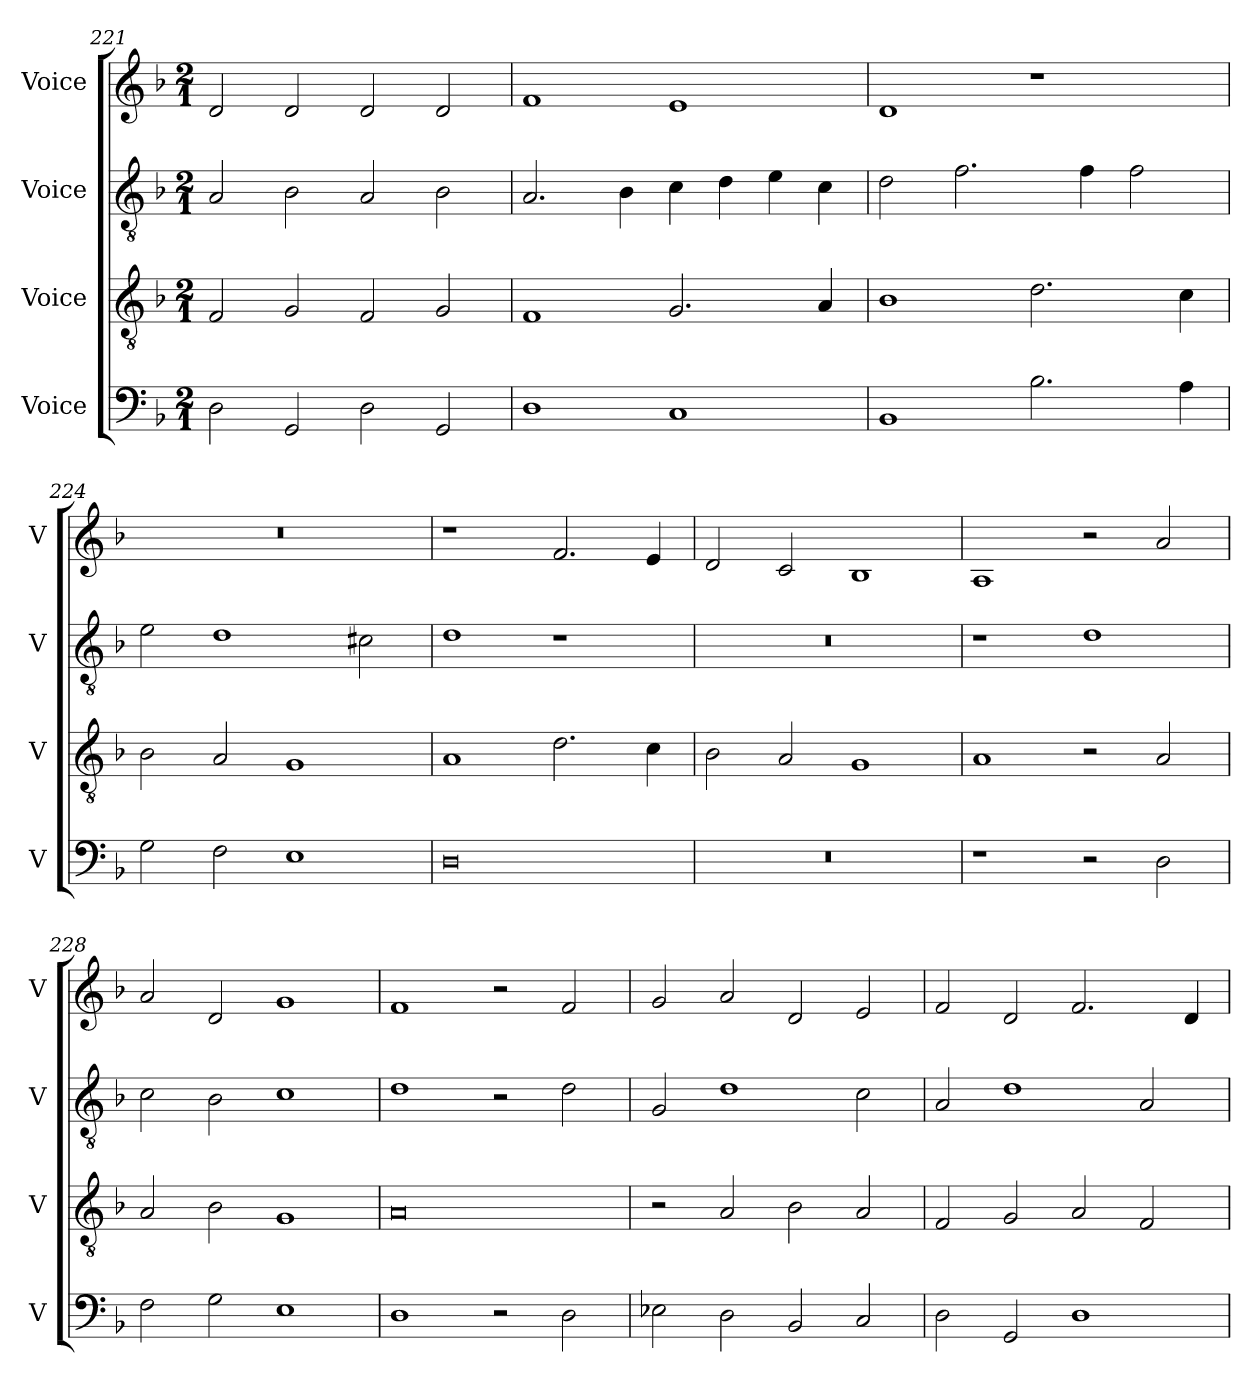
**kern	**kern	**kern	**kern
*part4	*part3	*part2	*part1
*staff4	*staff3	*staff2	*staff1
*I"Voice	*I"Voice	*I"Voice	*I"Voice
*I'V	*I'V	*I'V	*I'V
!!LO:PB:g=z
*clefF4	*clefGv2	*clefGv2	*clefG2
*k[b-]	*k[b-]	*k[b-]	*k[b-]
*M2/1	*M2/1	*M2/1	*M2/1
=221	=221	=221	=221
2D\	2F/	2A/	2d/
2GG/	2G/	2B-\	2d/
2D\	2F/	2A/	2d/
2GG/	2G/	2B-\	2d/
=222	=222	=222	=222
1D	1F	2.A/	1f
.	.	4B-\	.
1C	2.G/	4c\	1e
.	.	4d\	.
.	.	4e\	.
.	4A/	4c\	.
=223	=223	=223	=223
1BB-	1B-	2d\	1d
.	.	2.f\	.
2.B-\	2.d\	.	1r
.	.	4f\	.
.	.	2f\	.
4A\	4c\	.	.
=224	=224	=224	=224
2G\	2B-\	2e\	0r
2F\	2A/	1d	.
1E	1G	.	.
.	.	2c#X\	.
!!LO:LB:g=z
=225	=225	=225	=225
0D	1A	1d	1r
.	2.d\	1r	2.f/
.	4c\	.	4e/
=226	=226	=226	=226
0r	2B-\	0r	2d/
.	2A/	.	2c/
.	1G	.	1B-
=227	=227	=227	=227
1r	1A	1r	1A
2r	2r	1d	2r
2D\	2A/	.	2a/
=228	=228	=228	=228
2F\	2A/	2c\	2a/
2G\	2B-\	2B-\	2d/
1E	1G	1c	1g
!!LO:LB:g=z
=229	=229	=229	=229
1D	0A	1d	1f
2r	.	2r	2r
2D\	.	2d\	2f/
=230	=230	=230	=230
2E-X\	2r	2G/	2g/
2D\	2A/	1d	2a/
2BB-/	2B-\	.	2d/
2C/	2A/	2c\	2e/
=231	=231	=231	=231
2D\	2F/	2A/	2f/
2GG/	2G/	1d	2d/
1D	2A/	.	2.f/
.	2F/	2A/	.
.	.	.	4d/
=	=	=	=
*-	*-	*-	*-
